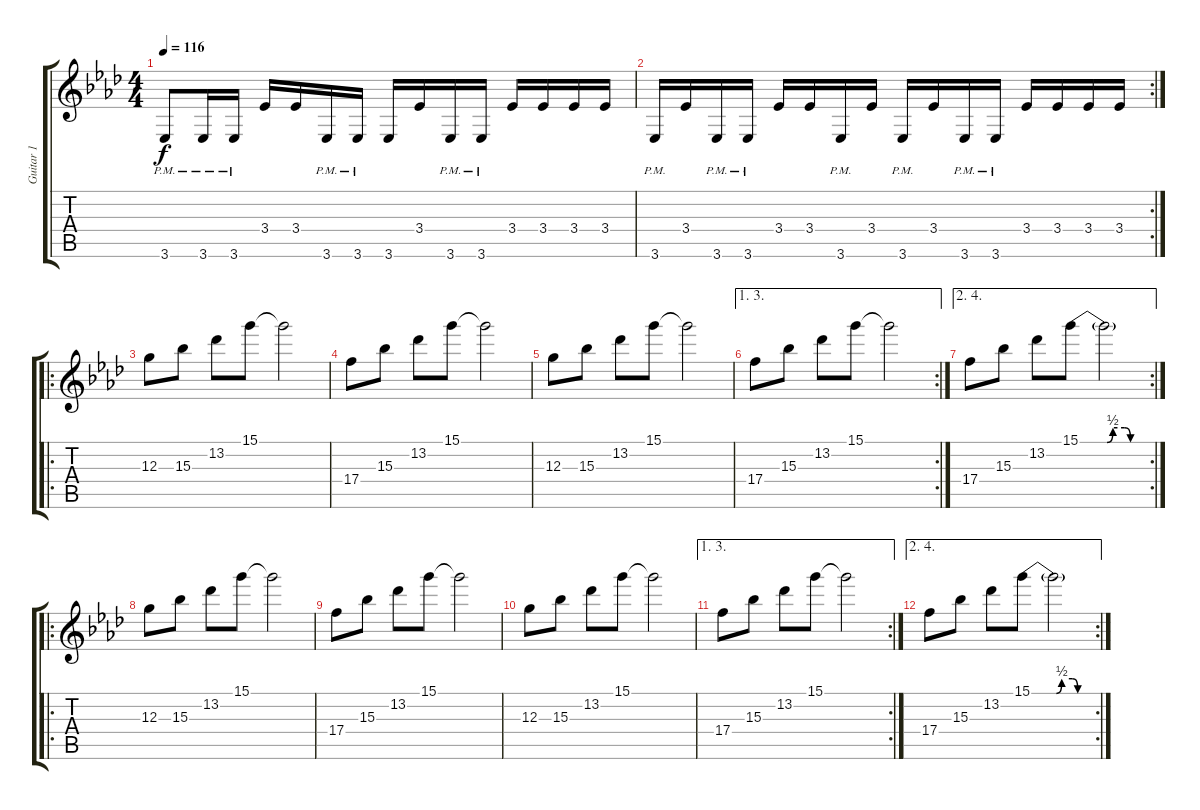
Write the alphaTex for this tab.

\track ("Guitar 1" "Guitar 1") {instrument distortionguitar}
\staff {score tabs}
\tuning (E4 C4 G3 C3 G2 C2) {hide}
\ts (4 4)
\tempo 116
\clef g2
\ks ab
3.6{pm}.8{dy f} 3.6{pm}.16 3.6{pm}.16 3.4.16 3.4.16 3.6{pm}.16 3.6{pm}.16 3.6.16 3.4.16 3.6{pm}.16 3.6{pm}.16 3.4.16 3.4.16 3.4.16 3.4.16 |
\rc 2
3.6{pm}.16 3.4.16 3.6{pm}.16 3.6{pm}.16 3.4.16 3.4.16 3.6{pm}.16 3.4.16 3.6{pm}.16 3.4.16 3.6{pm}.16 3.6{pm}.16 3.4.16 3.4.16 3.4.16 3.4.16 |
\ro
12.3.8 15.3.8 13.2.8 15.1.8 15.1{t}.2 |
17.4.8 15.3.8 13.2.8 15.1.8 15.1{t}.2 |
12.3.8 15.3.8 13.2.8 15.1.8 15.1{t}.2 |
\ae (1 3)
\rc 2
17.4.8 15.3.8 13.2.8 15.1.8 15.1{t}.2 |
\ae (2 4)
\rc 2
17.4.8 15.3.8 13.2.8 15.1{be (custom 0 0 23 0 28 2 38 2 43 0 60 0)}.8 15.1{t}.2 |
\ro
12.3.8 15.3.8 13.2.8 15.1.8 15.1{t}.2 |
17.4.8 15.3.8 13.2.8 15.1.8 15.1{t}.2 |
12.3.8 15.3.8 13.2.8 15.1.8 15.1{t}.2 |
\ae (1 3)
\rc 2
17.4.8 15.3.8 13.2.8 15.1.8 15.1{t}.2 |
\ae (2 4)
\rc 2
17.4.8 15.3.8 13.2.8 15.1{be (custom 0 0 23 0 28 2 38 2 43 0 60 0)}.8 15.1{t}.2
